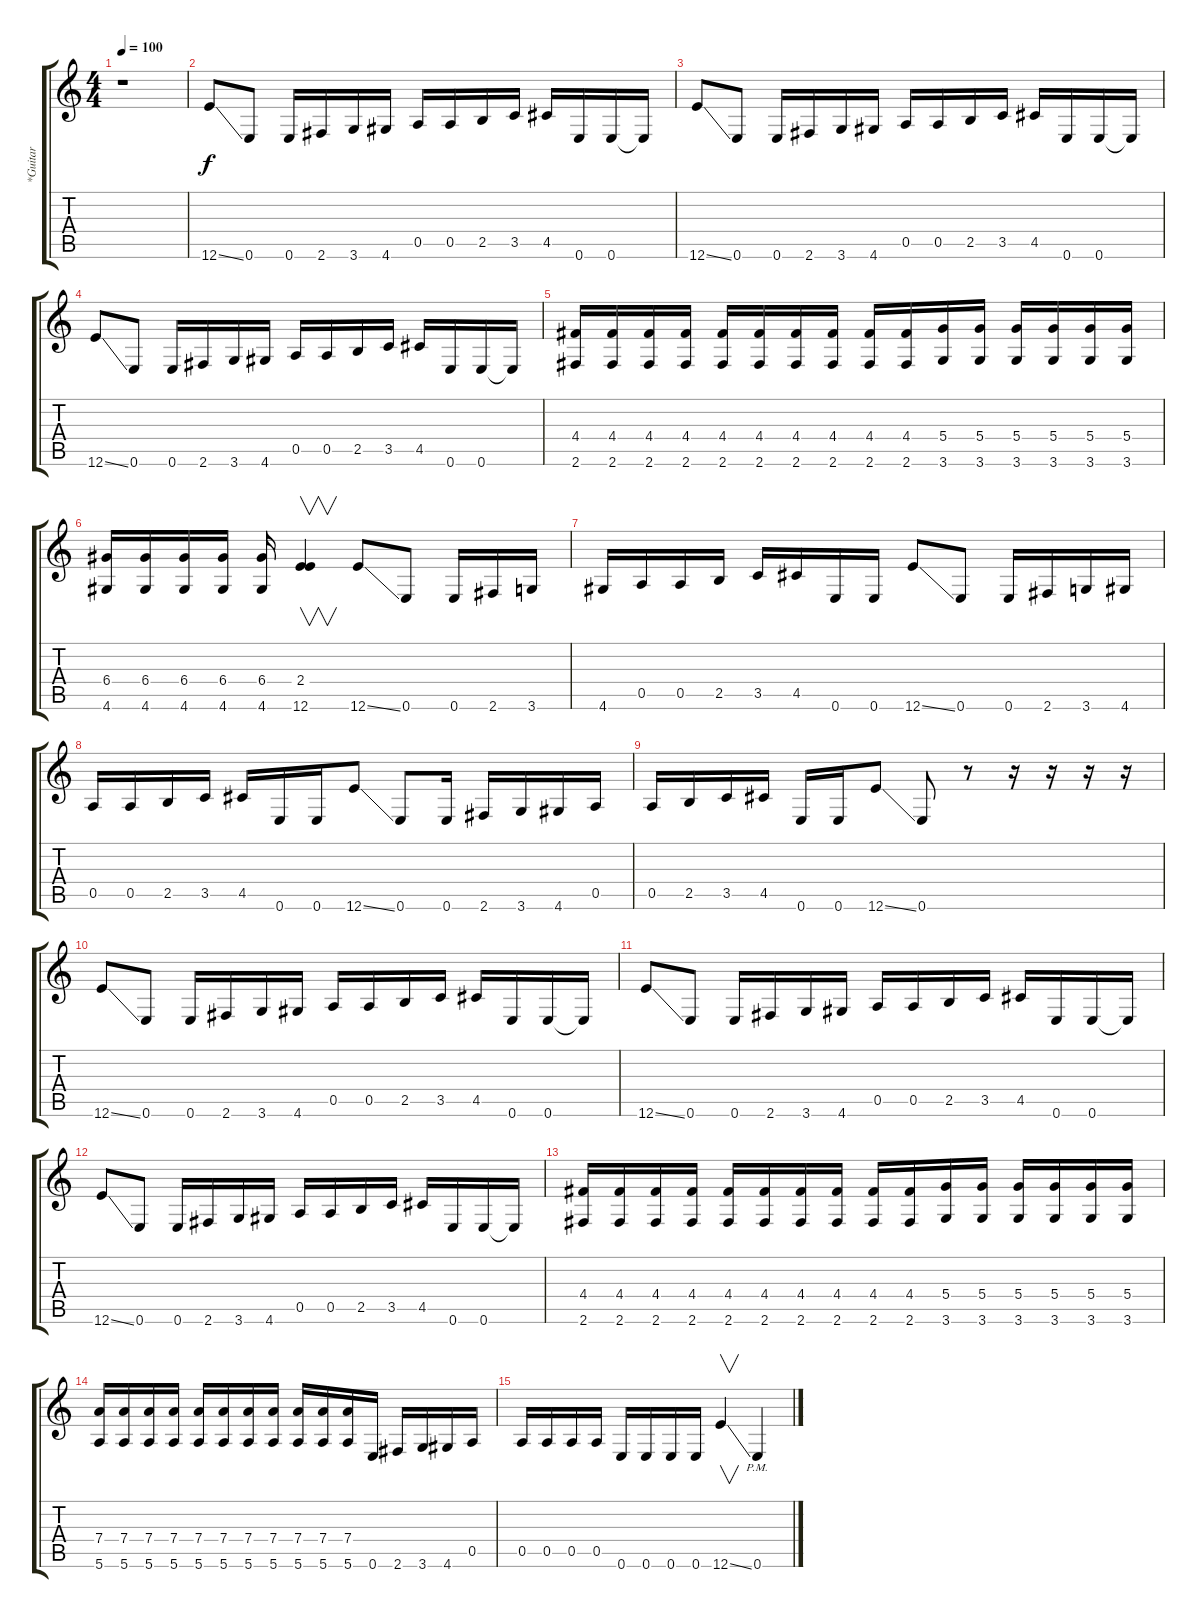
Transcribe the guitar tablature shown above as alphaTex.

\track ("*Guitar" "*Guitar") {instrument distortionguitar}
\staff {score tabs}
\tuning (E4 B3 G3 D3 A2 E2) {hide}
\ts (4 4)
\tempo 100
\clef g2
\ks c
r.1{dy f instrument distortionguitar} |
12.6{ss}.8 0.6.8 0.6.16 2.6.16 3.6.16 4.6.16 0.5.16 0.5.16 2.5.16 3.5.16 4.5.16 0.6.16 0.6.16 0.6{t}.16 |
12.6{ss}.8 0.6.8 0.6.16 2.6.16 3.6.16 4.6.16 0.5.16 0.5.16 2.5.16 3.5.16 4.5.16 0.6.16 0.6.16 0.6{t}.16 |
12.6{ss}.8 0.6.8 0.6.16 2.6.16 3.6.16 4.6.16 0.5.16 0.5.16 2.5.16 3.5.16 4.5.16 0.6.16 0.6.16 0.6{t}.16 |
(4.4 2.6).16 (4.4 2.6).16 (4.4 2.6).16 (4.4 2.6).16 (4.4 2.6).16 (4.4 2.6).16 (4.4 2.6).16 (4.4 2.6).16 (4.4 2.6).16 (4.4 2.6).16 (5.4 3.6).16 (5.4 3.6).16 (5.4 3.6).16 (5.4 3.6).16 (5.4 3.6).16 (5.4 3.6).16 |
(6.4 4.6).16 (6.4 4.6).16 (6.4 4.6).16 (6.4 4.6).16 (6.4 4.6).16 (2.4 12.6).4{v} 12.6{ss}.8 0.6.8 0.6.16 2.6.16 3.6.16 |
4.6.16 0.5.16 0.5.16 2.5.16 3.5.16 4.5.16 0.6.16 0.6.16 12.6{ss}.8 0.6.8 0.6.16 2.6.16 3.6.16 4.6.16 |
0.5.16 0.5.16 2.5.16 3.5.16 4.5.16 0.6.16 0.6.16 12.6{ss}.8 0.6.8 0.6.16 2.6.16 3.6.16 4.6.16 0.5.16 |
0.5.16 2.5.16 3.5.16 4.5.16 0.6.16 0.6.16 12.6{ss}.8 0.6.8 r.8 r.16 r.16 r.16 r.16 |
12.6{ss}.8 0.6.8 0.6.16 2.6.16 3.6.16 4.6.16 0.5.16 0.5.16 2.5.16 3.5.16 4.5.16 0.6.16 0.6.16 0.6{t}.16 |
12.6{ss}.8 0.6.8 0.6.16 2.6.16 3.6.16 4.6.16 0.5.16 0.5.16 2.5.16 3.5.16 4.5.16 0.6.16 0.6.16 0.6{t}.16 |
12.6{ss}.8 0.6.8 0.6.16 2.6.16 3.6.16 4.6.16 0.5.16 0.5.16 2.5.16 3.5.16 4.5.16 0.6.16 0.6.16 0.6{t}.16 |
(4.4 2.6).16 (4.4 2.6).16 (4.4 2.6).16 (4.4 2.6).16 (4.4 2.6).16 (4.4 2.6).16 (4.4 2.6).16 (4.4 2.6).16 (4.4 2.6).16 (4.4 2.6).16 (5.4 3.6).16 (5.4 3.6).16 (5.4 3.6).16 (5.4 3.6).16 (5.4 3.6).16 (5.4 3.6).16 |
(7.4 5.6).16 (7.4 5.6).16 (7.4 5.6).16 (7.4 5.6).16 (7.4 5.6).16 (7.4 5.6).16 (7.4 5.6).16 (7.4 5.6).16 (7.4 5.6).16 (7.4 5.6).16 (7.4 5.6).16 0.6.16 2.6.16 3.6.16 4.6.16 0.5.16 |
0.5.16 0.5.16 0.5.16 0.5.16 0.6.16 0.6.16 0.6.16 0.6.16 12.6{ss}.4{v} 0.6{pm}.4
